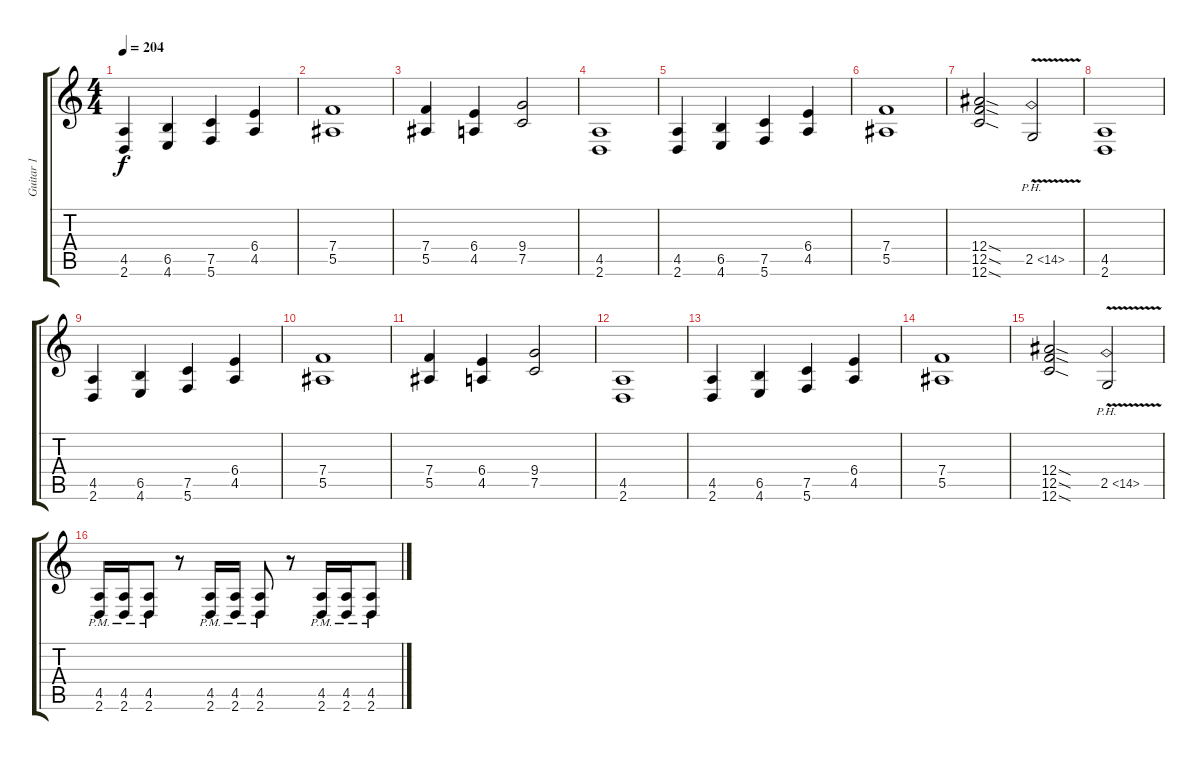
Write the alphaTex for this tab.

\track ("Guitar 1" "Guitar 1") {instrument distortionguitar}
\staff {score tabs}
\tuning (C4 G3 Eb3 Bb2 F2 C2) {hide}
\ts (4 4)
\tempo 204
\clef g2
\ks c
(4.5 2.6).4{dy f} (6.5 4.6).4 (7.5 5.6).4 (6.4 4.5).4 |
(7.4 5.5).1 |
(7.4 5.5).4 (6.4 4.5).4 (9.4 7.5).2 |
(4.5 2.6).1 |
(4.5 2.6).4 (6.5 4.6).4 (7.5 5.6).4 (6.4 4.5).4 |
(7.4 5.5).1 |
(12.4{sod} 12.5{sod} 12.6{sod}).2 2.5{ph 12 v}.2 |
(4.5 2.6).1 |
(4.5 2.6).4 (6.5 4.6).4 (7.5 5.6).4 (6.4 4.5).4 |
(7.4 5.5).1 |
(7.4 5.5).4 (6.4 4.5).4 (9.4 7.5).2 |
(4.5 2.6).1 |
(4.5 2.6).4 (6.5 4.6).4 (7.5 5.6).4 (6.4 4.5).4 |
(7.4 5.5).1 |
(12.4{sod} 12.5{sod} 12.6{sod}).2 2.5{ph 12 v}.2 |
(4.5{pm} 2.6{pm}).16 (4.5{pm} 2.6{pm}).16 (4.5{pm} 2.6{pm}).8 r.8 (4.5{pm} 2.6{pm}).16 (4.5{pm} 2.6{pm}).16 (4.5{pm} 2.6{pm}).8 r.8 (4.5{pm} 2.6{pm}).16 (4.5{pm} 2.6{pm}).16 (4.5{pm} 2.6{pm}).8
